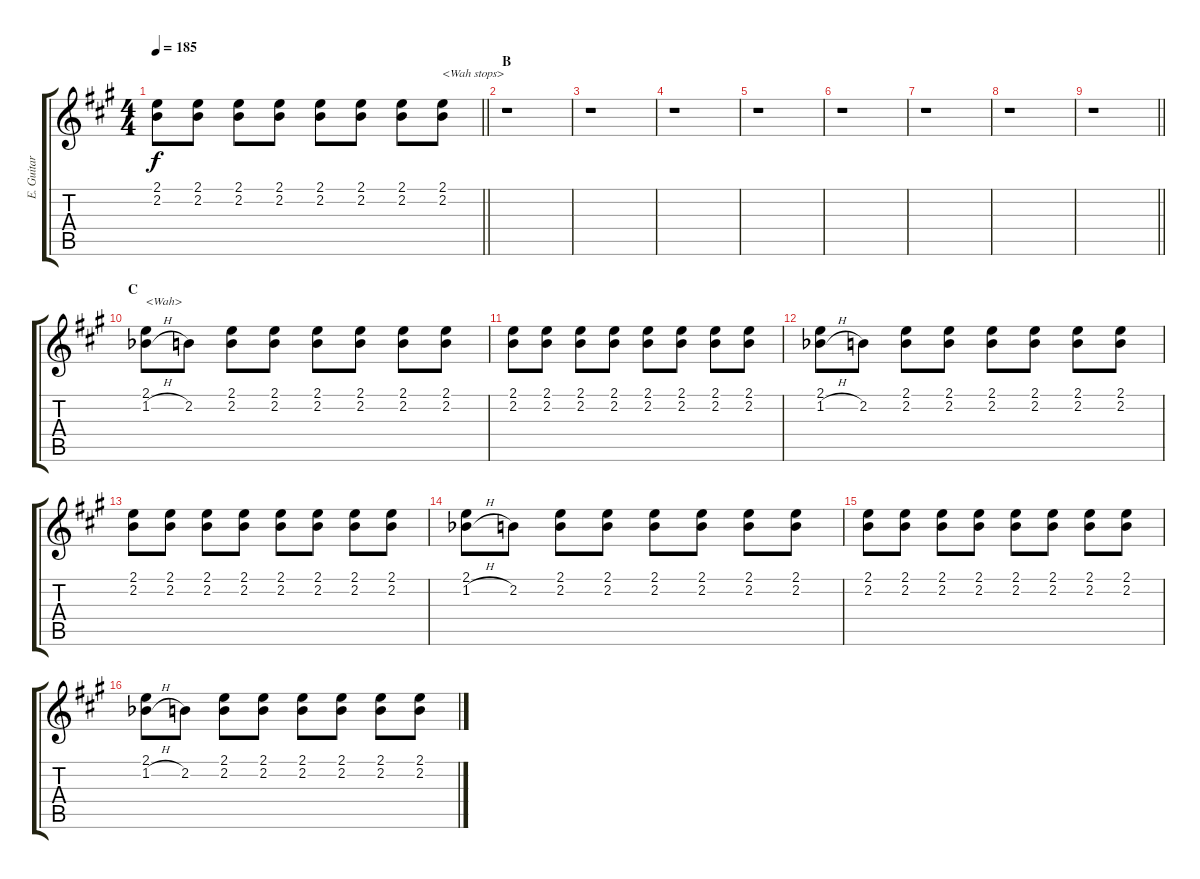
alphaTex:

\track ("E. Guitar I" "E. Guitar ") {instrument overdrivenguitar}
\staff {score tabs}
\tuning (D4 A3 F3 C3 G2 D2) {hide}
\ts (4 4)
\tempo 185
\clef g2
\barLineRight lightlight
\ks a
(2.1 2.2).8{dy f} (2.1 2.2).8 (2.1 2.2).8 (2.1 2.2).8 (2.1 2.2).8 (2.1 2.2).8 (2.1 2.2).8 (2.1 2.2).8{txt "<Wah stops>"} |
\section ("" "B")
r.1 |
r.1 |
r.1 |
r.1 |
r.1 |
r.1 |
r.1 |
\barLineRight lightlight
r.1 |
\section ("" "C")
(2.1 1.2{h acc b}).8{txt "<Wah>"} 2.2.8 (2.1 2.2).8 (2.1 2.2).8 (2.1 2.2).8 (2.1 2.2).8 (2.1 2.2).8 (2.1 2.2).8 |
(2.1 2.2).8 (2.1 2.2).8 (2.1 2.2).8 (2.1 2.2).8 (2.1 2.2).8 (2.1 2.2).8 (2.1 2.2).8 (2.1 2.2).8 |
(2.1 1.2{h acc b}).8 2.2.8 (2.1 2.2).8 (2.1 2.2).8 (2.1 2.2).8 (2.1 2.2).8 (2.1 2.2).8 (2.1 2.2).8 |
(2.1 2.2).8 (2.1 2.2).8 (2.1 2.2).8 (2.1 2.2).8 (2.1 2.2).8 (2.1 2.2).8 (2.1 2.2).8 (2.1 2.2).8 |
(2.1 1.2{h acc b}).8 2.2.8 (2.1 2.2).8 (2.1 2.2).8 (2.1 2.2).8 (2.1 2.2).8 (2.1 2.2).8 (2.1 2.2).8 |
(2.1 2.2).8 (2.1 2.2).8 (2.1 2.2).8 (2.1 2.2).8 (2.1 2.2).8 (2.1 2.2).8 (2.1 2.2).8 (2.1 2.2).8 |
(2.1 1.2{h acc b}).8 2.2.8 (2.1 2.2).8 (2.1 2.2).8 (2.1 2.2).8 (2.1 2.2).8 (2.1 2.2).8 (2.1 2.2).8
